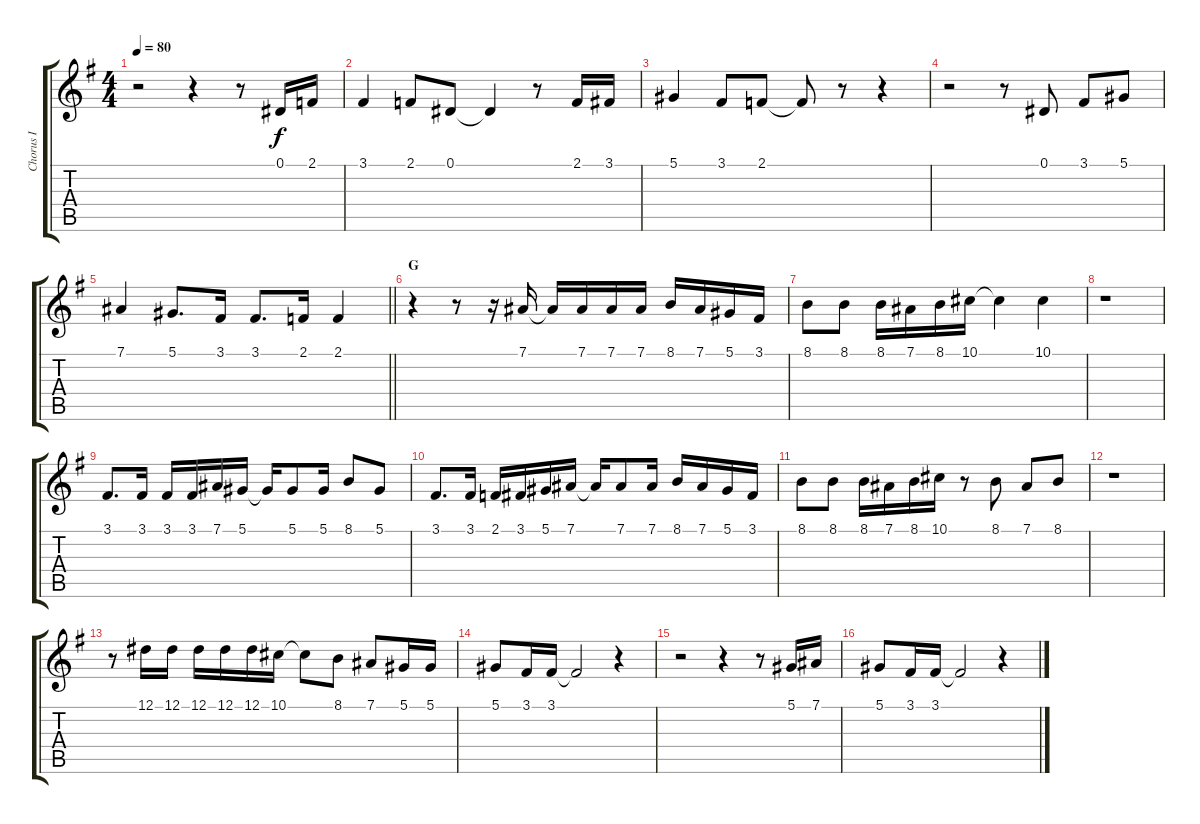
\track ("Chorus I" "Chorus I") {instrument voiceoohs}
\staff {score tabs}
\tuning (Eb4 Bb3 Gb3 Db3 Ab2 Eb2) {hide}
\ts (4 4)
\tempo 80
\clef g2
\ks g
r.2{dy f} r.4 r.8 0.1.16 2.1.16 |
3.1.4 2.1.8 0.1.8 0.1{t}.4 r.8 2.1.16 3.1.16 |
5.1.4 3.1.8 2.1.8 2.1{t}.8 r.8 r.4 |
r.2 r.8 0.1.8 3.1.8 5.1.8 |
\barLineRight lightlight
7.1.4 5.1.8{d} 3.1.16 3.1.8{d} 2.1.16 2.1.4 |
\section ("" "G")
r.4 r.8 r.16 7.1.16 7.1{t}.16 7.1.16 7.1.16 7.1.16 8.1.16 7.1.16 5.1.16 3.1.16 |
8.1.8 8.1.8 8.1.16 7.1.16 8.1.16 10.1.16 10.1{t}.4 10.1.4 |
r.1 |
3.1.8{d} 3.1.16 3.1.16 3.1.16 7.1.16 5.1.16 5.1{t}.16 5.1.8 5.1.16 8.1.8 5.1.8 |
3.1.8{d} 3.1.16 2.1.16 3.1.16 5.1.16 7.1.16 7.1{t}.16 7.1.8 7.1.16 8.1.16 7.1.16 5.1.16 3.1.16 |
8.1.8 8.1.8 8.1.16 7.1.16 8.1.16 10.1.16 r.8 8.1.8 7.1.8 8.1.8 |
r.1 |
r.8 12.1.16 12.1.16 12.1.16 12.1.16 12.1.16 10.1.16 10.1{t}.8 8.1.8 7.1.8 5.1.16 5.1.16 |
5.1.8 3.1.16 3.1.16 3.1{t}.2 r.4 |
r.2 r.4 r.8 5.1.16 7.1.16 |
5.1.8 3.1.16 3.1.16 3.1{t}.2 r.4
